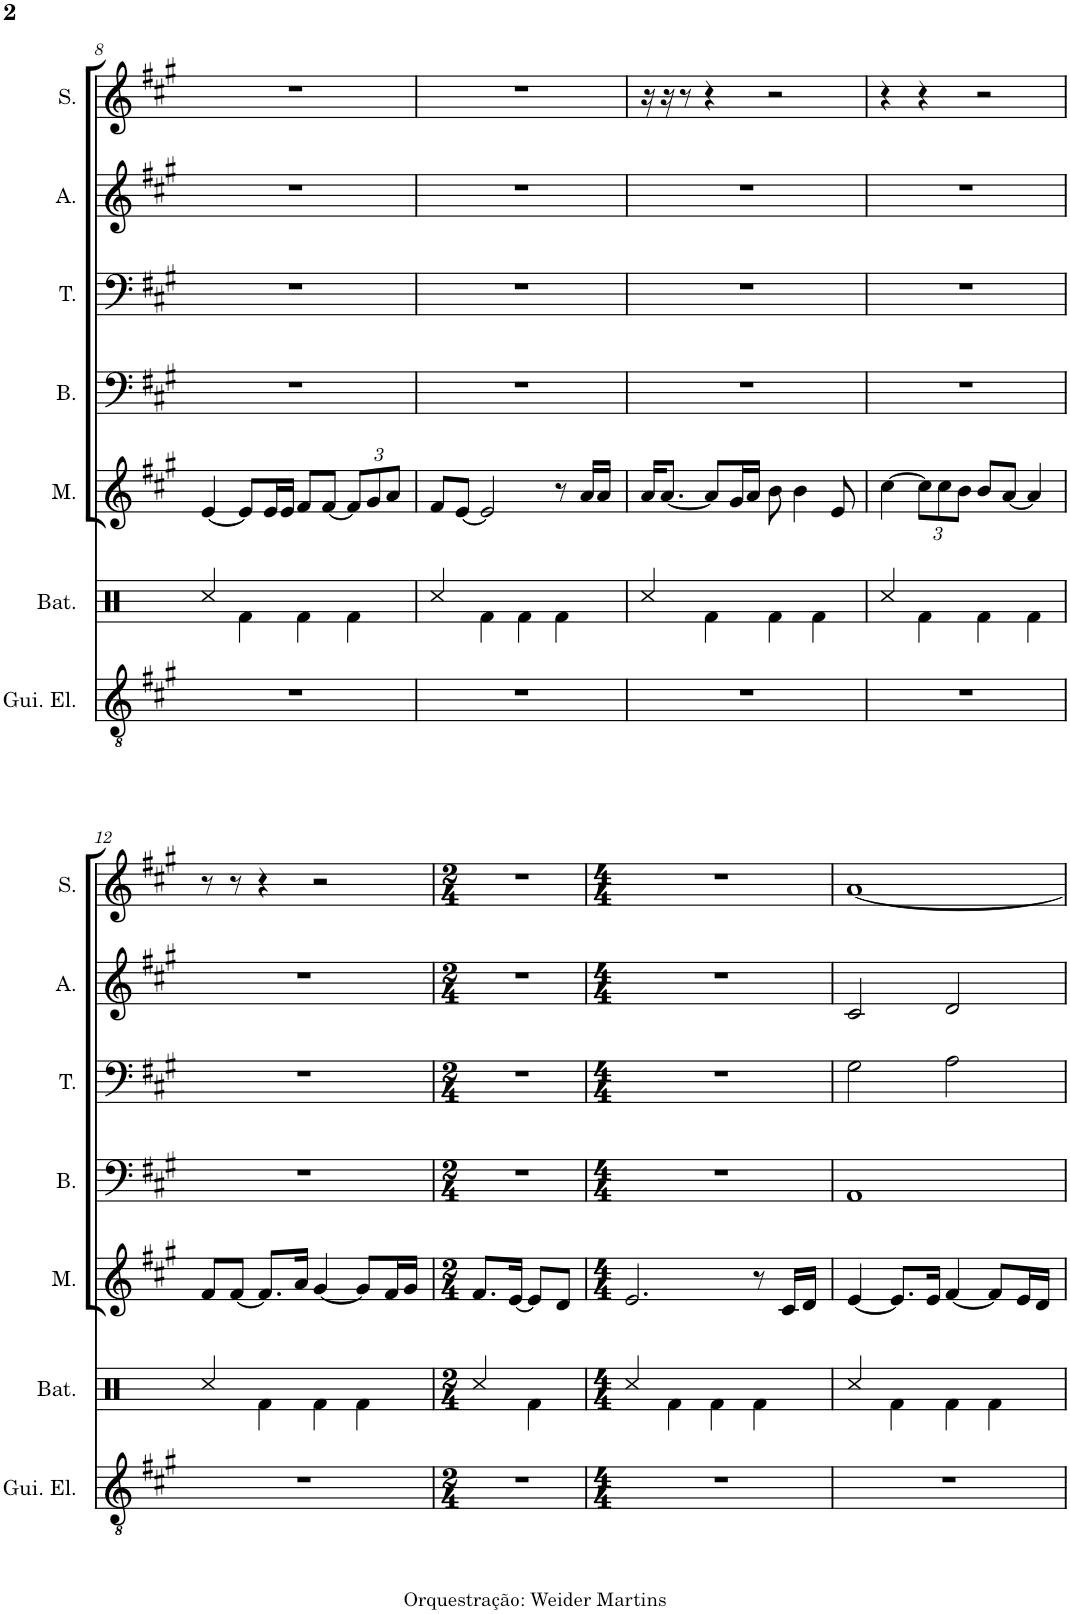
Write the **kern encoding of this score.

**kern	**kern	**kern	**kern	**kern	**kern	**kern
*part7	*part6	*part5	*part4	*part3	*part2	*part1
*staff7	*staff6	*staff5	*staff4	*staff3	*staff2	*staff1
*I"Guitarra elétrica	*I"Bateria	*I"Mulheres	*I"Bass	*I"Tenor	*I"Alto	*I"Soprano
*I'Gui. El.	*I'Bat.	*I'M.	*I'B.	*I'T.	*I'A.	*I'S.
!!LO:PB:g=z
*clefGv2	*clefX	*clefG2	*clefF4	*clefF4	*clefG2	*clefG2
*k[f#c#g#]	*k[f#c#g#]	*k[f#c#g#]	*k[f#c#g#]	*k[f#c#g#]	*k[f#c#g#]	*k[f#c#g#]
*M4/4	*M4/4	*M4/4	*M4/4	*M4/4	*M4/4	*M4/4
=8	=8	=8	=8	=8	=8	=8
1r	4Rcc/	[4e/	1r	1r	1r	1r
.	4Rf\	8e/L]	.	.	.	.
.	.	16e/L	.	.	.	.
.	.	16e/JJ	.	.	.	.
.	4Rf\	8f#/L	.	.	.	.
.	.	[8f#/J	.	.	.	.
*	*	*Xbrackettup	*	*	*	*
.	4Rf\	12f#/L]	.	.	.	.
.	.	12g#/	.	.	.	.
.	.	12a/J	.	.	.	.
=9	=9	=9	=9	=9	=9	=9
1r	4Rcc/	8f#/L	1r	1r	1r	1r
.	.	[8e/J	.	.	.	.
.	4Rf\	2e/]	.	.	.	.
.	4Rf\	.	.	.	.	.
.	4Rf\	8r	.	.	.	.
.	.	16a/LL	.	.	.	.
.	.	16a/JJ	.	.	.	.
=10	=10	=10	=10	=10	=10	=10
1r	4Rcc/	16a/KL	1r	1r	1r	16r
.	.	[8.a/J	.	.	.	16r
.	.	.	.	.	.	8r
.	4Rf\	8a/L]	.	.	.	4r
.	.	16g#/L	.	.	.	.
.	.	16a/JJ	.	.	.	.
.	4Rf\	8b\	.	.	.	2r
.	.	4b\	.	.	.	.
.	4Rf\	.	.	.	.	.
.	.	8e/	.	.	.	.
=11	=11	=11	=11	=11	=11	=11
1r	4Rcc/	[4cc#\	1r	1r	1r	4r
.	4Rf\	12cc#\L]	.	.	.	4r
.	.	12cc#\	.	.	.	.
.	.	12b\J	.	.	.	.
.	4Rf\	8b/L	.	.	.	2r
.	.	[8a/J	.	.	.	.
.	4Rf\	4a/]	.	.	.	.
!!LO:LB:g=z
=12	=12	=12	=12	=12	=12	=12
1r	4Rcc/	8f#/L	1r	1r	1r	8r
.	.	[8f#/J	.	.	.	8r
.	4Rf\	8.f#/L]	.	.	.	4r
.	.	16a/Jk	.	.	.	.
.	4Rf\	[4g#/	.	.	.	2r
.	4Rf\	8g#/L]	.	.	.	.
.	.	16f#/L	.	.	.	.
.	.	16g#/JJ	.	.	.	.
=13	=13	=13	=13	=13	=13	=13
*M2/4	*M2/4	*M2/4	*M2/4	*M2/4	*M2/4	*M2/4
2r	4Rcc/	8.f#/L	2r	2r	2r	2r
.	.	[16e/Jk	.	.	.	.
.	4Rf\	8e/L]	.	.	.	.
.	.	8d/J	.	.	.	.
=14	=14	=14	=14	=14	=14	=14
*M4/4	*M4/4	*M4/4	*M4/4	*M4/4	*M4/4	*M4/4
1r	4Rcc/	2.e/	1r	1r	1r	1r
.	4Rf\	.	.	.	.	.
.	4Rf\	.	.	.	.	.
.	4Rf\	8r	.	.	.	.
.	.	16c#/LL	.	.	.	.
.	.	16d/JJ	.	.	.	.
=15	=15	=15	=15	=15	=15	=15
1r	4Rcc/	[4e/	1AA	2G#\	2c#/	[1a
.	4Rf\	8.e/L]	.	.	.	.
.	.	16e/Jk	.	.	.	.
.	4Rf\	[4f#/	.	2A\	2d/	.
.	4Rf\	8f#/L]	.	.	.	.
.	.	16e/L	.	.	.	.
.	.	16d/JJ	.	.	.	.
=	=	=	=	=	=	=
*-	*-	*-	*-	*-	*-	*-
